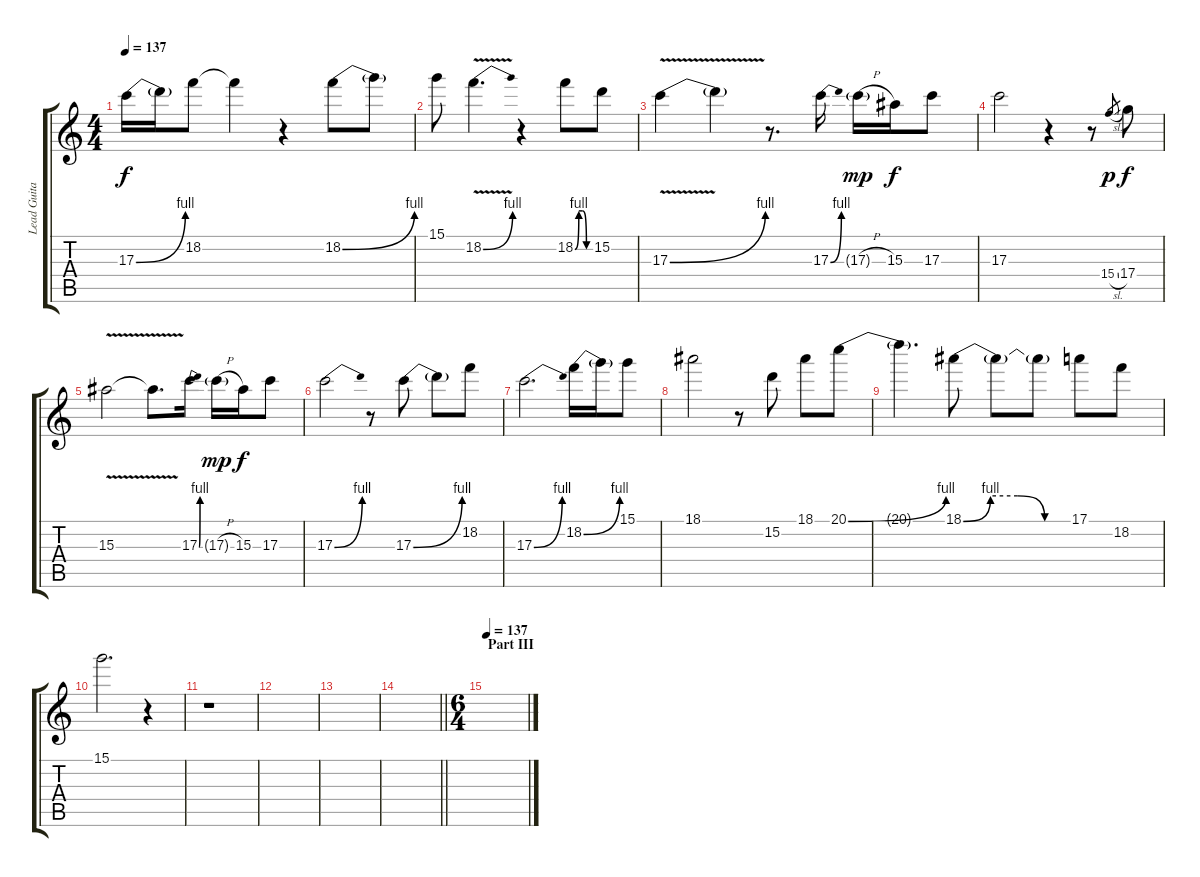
\track ("Lead Guitar" "Lead Guita") {instrument electricguitarjazz}
\staff {score tabs}
\tuning (E4 B3 G3 D3 A2 E2) {hide}
\ts (4 4)
\tempo 137
\clef g2
\ks c
17.3{be (bend 0 0 60 4)}.16{dy f} 17.3{t}.16 18.2.8 18.2{t}.4 r.4 18.2{be (bend 0 0 60 4)}.8 18.2{t}.8 |
15.1.8 18.2{be (bend 0 0 60 4) v}.4{d} r.4 18.2{be (custom 0 0 15 4 30 4 45 0 60 0)}.8 15.2.8 |
17.3{be (bend 0 0 60 4) v}.4 17.3{t}.4 r.8{d} 17.3{be (bend 0 0 60 4)}.16 17.3{h g}.16{dy mp} 15.3.16{dy f} 17.3.8 |
17.3.2 r.4 r.8 15.4{sl}.8{gr dy p} 17.4.8{dy f} |
15.3{v}.2 15.3{t}.8{d} 17.3{be (bend 0 0 60 4)}.16 17.3{h g}.16{dy mp} 15.3.16{dy f} 17.3.8 |
17.3{be (bend 0 0 60 4)}.2 r.8 17.3{be (bend 0 0 60 4)}.8 17.3{t}.8 18.2.8 |
17.3{be (bend 0 0 60 4)}.2{d} 18.2{be (bend 0 0 60 4)}.16 18.2{t}.16 15.1.8 |
18.1.2 r.8 15.2.8 18.1.8 20.1{be (bend 0 0 60 4)}.8 |
20.1{t}.4{d} 18.1{be (custom 0 0 15 4 30 4 45 0 60 0)}.8 18.1{t}.8 18.1{t}.8 17.1.8 18.2.8 |
15.1.2{d} r.4 |
r.1 |
|
|
\barLineRight lightlight
|
\ts (6 4)
\section ("" "Part III")
\tempo 137
